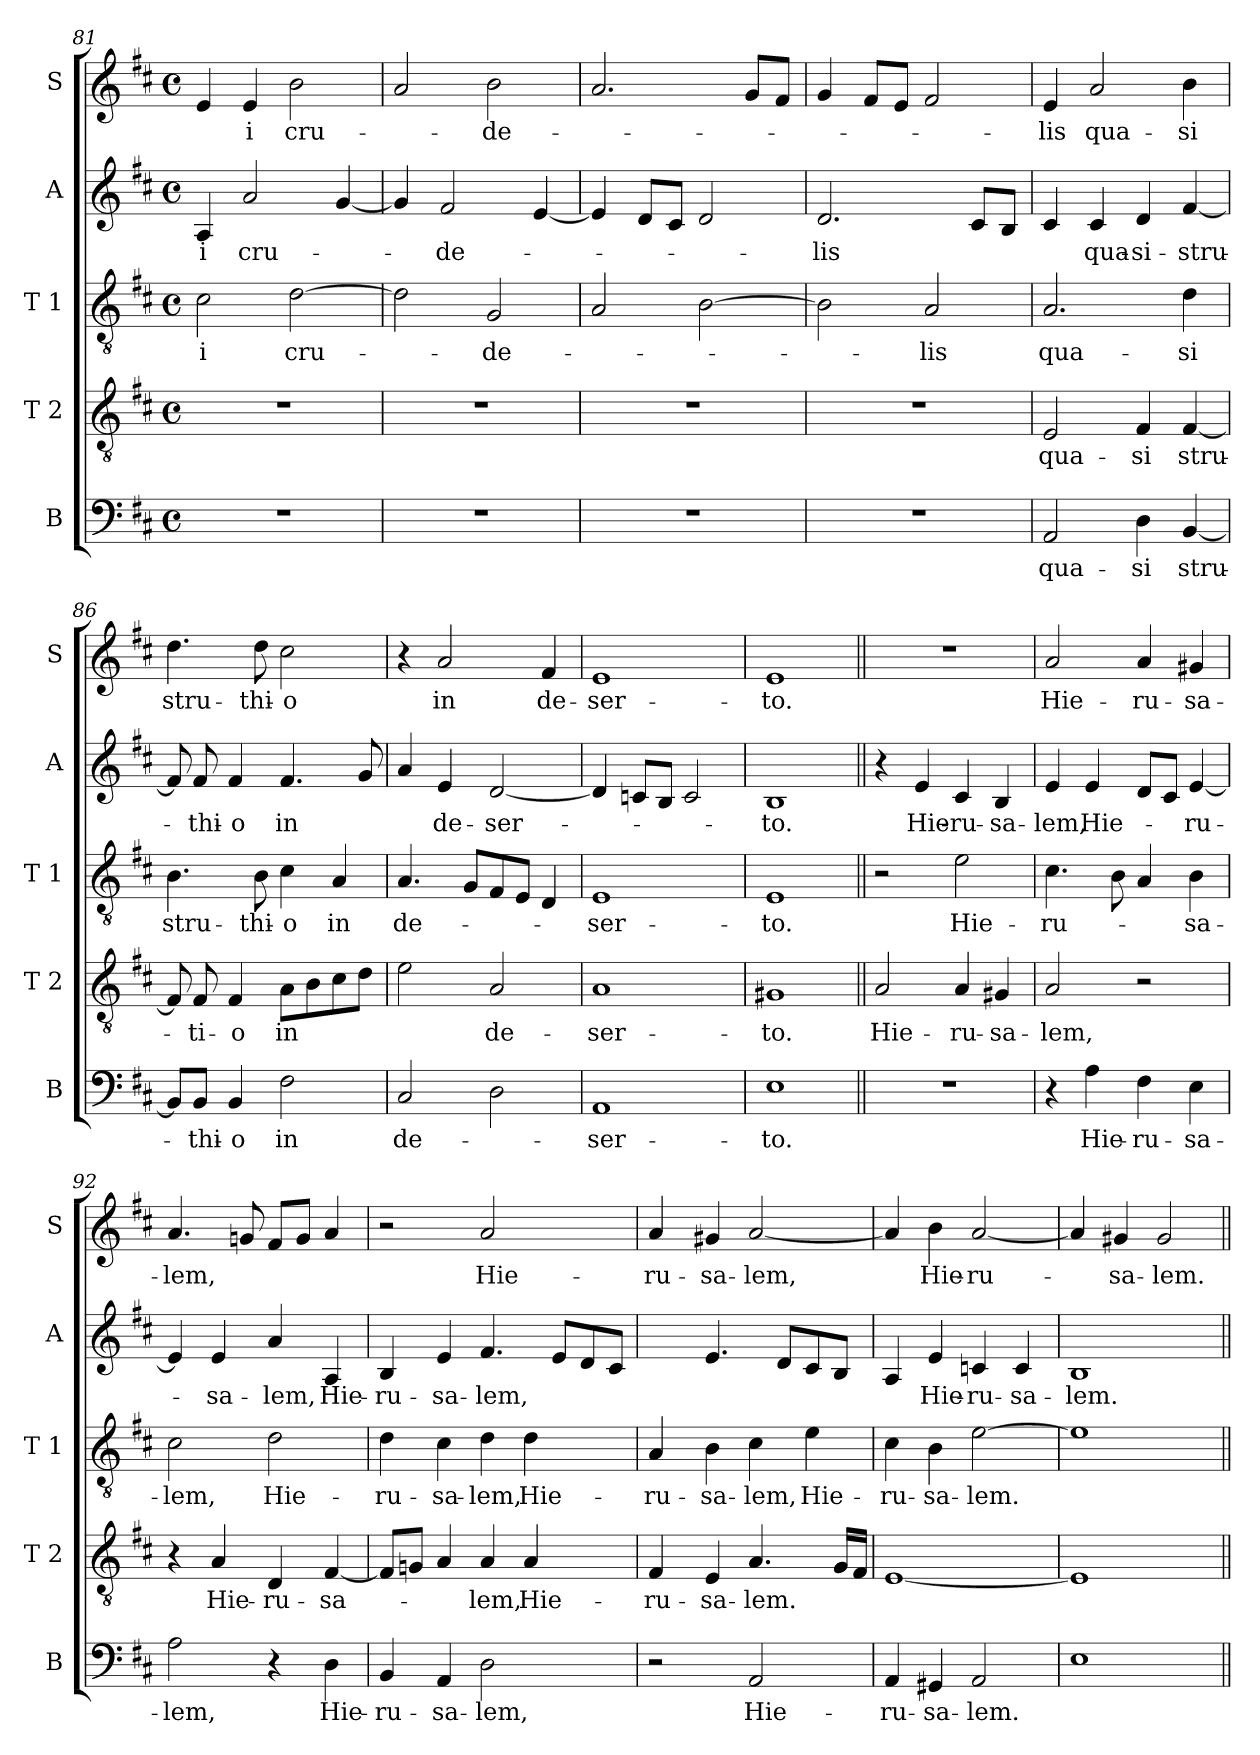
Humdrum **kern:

**kern	**text	**kern	**text	**kern	**text	**kern	**text	**kern	**text
*part5	*part5	*part4	*part4	*part3	*part3	*part2	*part2	*part1	*part1
*staff5	*staff5	*staff4	*staff4	*staff3	*staff3	*staff2	*staff2	*staff1	*staff1
*I"B	*	*I"T 2	*	*I"T 1	*	*I"A	*	*I"S	*
*I'B	*	*I'T 2	*	*I'T 1	*	*I'A	*	*I'S	*
*clefF4	*	*clefGv2	*	*clefGv2	*	*clefG2	*	*clefG2	*
*k[f#c#]	*	*k[f#c#]	*	*k[f#c#]	*	*k[f#c#]	*	*k[f#c#]	*
*b:	*	*b:	*	*b:	*	*b:	*	*b:	*
*M4/4	*	*M4/4	*	*M4/4	*	*M4/4	*	*M4/4	*
*met(c)	*	*met(c)	*	*met(c)	*	*met(c)	*	*met(c)	*
=81	=81	=81	=81	=81	=81	=81	=81	=81	=81
!	!	!	!	!	!LO:LY:b	!	!LO:LY:b	!	!
1r	.	1r	.	2c#\	-i	4A/	-i	4e/	.
!	!	!	!	!	!	!	!LO:LY:b	!	!LO:LY:b
.	.	.	.	.	.	2a/	cru-	4e/	-i
!	!	!	!	!	!LO:LY:b	!	!	!	!LO:LY:b
.	.	.	.	[2d\	cru-	.	.	2b\	cru-
.	.	.	.	.	.	[4g/	.	.	.
=82	=82	=82	=82	=82	=82	=82	=82	=82	=82
1r	.	1r	.	2d\]	.	4g/]	.	2a/	.
!	!	!	!	!	!	!	!LO:LY:b	!	!
.	.	.	.	.	.	2f#/	-de-	.	.
!	!	!	!	!	!LO:LY:b	!	!	!	!LO:LY:b
.	.	.	.	2G/	-de-	.	.	2b\	-de-
.	.	.	.	.	.	[4e/	.	.	.
=83	=83	=83	=83	=83	=83	=83	=83	=83	=83
1r	.	1r	.	2A/	.	4e/]	.	2.a/	.
.	.	.	.	.	.	8d/L	.	.	.
.	.	.	.	.	.	8c#/J	.	.	.
.	.	.	.	[2B\	.	2d/	.	.	.
.	.	.	.	.	.	.	.	8g/L	.
.	.	.	.	.	.	.	.	8f#/J	.
=84	=84	=84	=84	=84	=84	=84	=84	=84	=84
!	!	!	!	!	!	!	!LO:LY:b	!	!
1r	.	1r	.	2B\]	.	2.d/	-lis	4g/	.
.	.	.	.	.	.	.	.	8f#/L	.
.	.	.	.	.	.	.	.	8e/J	.
!	!	!	!	!	!LO:LY:b	!	!	!	!
.	.	.	.	2A/	-lis	.	.	2f#/	.
.	.	.	.	.	.	8c#/L	.	.	.
.	.	.	.	.	.	8B/J	.	.	.
!!LO:LB:g=z
=85	=85	=85	=85	=85	=85	=85	=85	=85	=85
!	!LO:LY:b	!	!LO:LY:b	!	!LO:LY:b	!	!	!	!LO:LY:b
2AA/	qua-	2E/	qua-	2.A/	qua-	4c#/	.	4e/	-lis
!	!	!	!	!	!	!	!LO:LY:b	!	!LO:LY:b
.	.	.	.	.	.	4c#/	qua-	2a/	qua-
!	!LO:LY:b	!	!LO:LY:b	!	!	!	!LO:LY:b	!	!
4D\	-si	4F#/	-si	.	.	4d/	-si-	.	.
!	!LO:LY:b	!	!LO:LY:b	!	!LO:LY:b	!	!LO:LY:b	!	!LO:LY:b
[4BB/	stru-	[4F#/	stru-	4d\	-si	[4f#/	-stru-	4b\	-si
=86	=86	=86	=86	=86	=86	=86	=86	=86	=86
!	!	!	!	!	!LO:LY:b	!	!	!	!LO:LY:b
8BB/L]	.	8F#/]	.	4.B\	stru-	8f#/]	.	4.dd\	stru-
!	!LO:LY:b	!	!LO:LY:b	!	!	!	!LO:LY:b	!	!
8BB/J	-thi-	8F#/	-ti-	.	.	8f#/	-thi-	.	.
!	!LO:LY:b	!	!LO:LY:b	!	!	!	!LO:LY:b	!	!
4BB/	-o	4F#/	-o	.	.	4f#/	-o	.	.
!	!	!	!	!	!LO:LY:b	!	!	!	!LO:LY:b
.	.	.	.	8B\	-thi-	.	.	8dd\	-thi-
!	!LO:LY:b	!	!LO:LY:b	!	!LO:LY:b	!	!LO:LY:b	!	!LO:LY:b
2F#\	in	8A\L	in	4c#\	-o	4.f#/	in	2cc#\	-o
.	.	8B\	.	.	.	.	.	.	.
!	!	!	!	!	!LO:LY:b	!	!	!	!
.	.	8c#\	.	4A/	in	.	.	.	.
.	.	8d\J	.	.	.	8g/	.	.	.
=87	=87	=87	=87	=87	=87	=87	=87	=87	=87
!	!LO:LY:b	!	!	!	!LO:LY:b	!	!	!	!
2C#/	de-	2e\	.	4.A/	de-	4a/	.	4r	.
!	!	!	!	!	!	!	!LO:LY:b	!	!LO:LY:b
.	.	.	.	.	.	4e/	de-	2a/	in
.	.	.	.	8G/L	.	.	.	.	.
!	!	!	!LO:LY:b	!	!	!	!LO:LY:b	!	!
2D\	.	2A/	de-	8F#/	.	[2d/	-ser-	.	.
.	.	.	.	8E/J	.	.	.	.	.
!	!	!	!	!	!	!	!	!	!LO:LY:b
.	.	.	.	4D/	.	.	.	4f#/	de-
=88	=88	=88	=88	=88	=88	=88	=88	=88	=88
!	!LO:LY:b	!	!LO:LY:b	!	!LO:LY:b	!	!	!	!LO:LY:b
1AA	-ser-	1A	-ser-	1E	-ser-	4d/]	.	1e	-ser-
.	.	.	.	.	.	8cn/L	.	.	.
.	.	.	.	.	.	8B/J	.	.	.
.	.	.	.	.	.	2c/	.	.	.
=89	=89	=89	=89	=89	=89	=89	=89	=89	=89
!	!LO:LY:b	!	!LO:LY:b	!	!LO:LY:b	!	!LO:LY:b	!	!LO:LY:b
1E	-to.	1G#X	-to.	1E	-to.	1B	-to.	1e	-to.
!!LO:PB:g=z
=90||	=90||	=90||	=90||	=90||	=90||	=90||	=90||	=90||	=90||
!	!	!	!LO:LY:b	!	!	!	!	!	!
1r	.	2A/	Hie-	2r	.	4r	.	1r	.
!	!	!	!	!	!	!	!LO:LY:b	!	!
.	.	.	.	.	.	4e/	Hie-	.	.
!	!	!	!LO:LY:b	!	!LO:LY:b	!	!LO:LY:b	!	!
.	.	4A/	-ru-	2e\	Hie-	4c#/	-ru-	.	.
!	!	!	!LO:LY:b	!	!	!	!LO:LY:b	!	!
.	.	4G#X/	-sa-	.	.	4B/	-sa-	.	.
=91	=91	=91	=91	=91	=91	=91	=91	=91	=91
!	!	!	!LO:LY:b	!	!LO:LY:b	!	!LO:LY:b	!	!LO:LY:b
4r	.	2A/	-lem,	4.c#\	-ru-	4e/	-lem,	2a/	Hie-
!	!LO:LY:b	!	!	!	!	!	!LO:LY:b	!	!
4A\	Hie-	.	.	.	.	4e/	Hie-	.	.
.	.	.	.	8B\	.	.	.	.	.
!	!LO:LY:b	!	!	!	!	!	!	!	!LO:LY:b
4F#\	-ru-	2r	.	4A/	.	8d/L	.	4a/	-ru-
.	.	.	.	.	.	8c#/J	.	.	.
!	!LO:LY:b	!	!	!	!LO:LY:b	!	!LO:LY:b	!	!LO:LY:b
4E\	-sa-	.	.	4B\	-sa-	[4e/	-ru-	4g#X/	-sa-
=92	=92	=92	=92	=92	=92	=92	=92	=92	=92
!	!LO:LY:b	!	!	!	!LO:LY:b	!	!	!	!LO:LY:b
2A\	-lem,	4r	.	2c#\	-lem,	4e/]	.	4.a/	-lem,
!	!	!	!LO:LY:b	!	!	!	!LO:LY:b	!	!
.	.	4A/	Hie-	.	.	4e/	-sa-	.	.
.	.	.	.	.	.	.	.	8gn/	.
!	!	!	!LO:LY:b	!	!LO:LY:b	!	!LO:LY:b	!	!
4r	.	4D/	-ru-	2d\	Hie-	4a/	-lem,	8f#/L	.
.	.	.	.	.	.	.	.	8g/J	.
!	!LO:LY:b	!	!LO:LY:b	!	!	!	!LO:LY:b	!	!
4D\	Hie-	[4F#/	-sa-	.	.	4A/	Hie-	4a/	.
=93	=93	=93	=93	=93	=93	=93	=93	=93	=93
!	!LO:LY:b	!	!	!	!LO:LY:b	!	!LO:LY:b	!	!
4BB/	-ru-	8F#/L]	.	4d\	-ru-	4B/	-ru-	2r	.
.	.	8Gn/J	.	.	.	.	.	.	.
!	!LO:LY:b	!	!	!	!LO:LY:b	!	!LO:LY:b	!	!
4AA/	-sa-	4A/	.	4c#\	-sa-	4e/	-sa-	.	.
!	!LO:LY:b	!	!LO:LY:b	!	!LO:LY:b	!	!LO:LY:b	!	!LO:LY:b
2D\	-lem,	4A/	-lem,	4d\	-lem,	4.f#/	-lem,	2a/	Hie-
!	!	!	!LO:LY:b	!	!LO:LY:b	!	!	!	!
.	.	4A/	Hie-	4d\	Hie-	.	.	.	.
.	.	.	.	.	.	8e/L	.	.	.
4ryy	.	4ryy	.	4ryy	.	8d/	.	4ryy	.
.	.	.	.	.	.	8c#/J	.	.	.
=94	=94	=94	=94	=94	=94	=94	=94	=94	=94
!	!	!	!LO:LY:b	!	!LO:LY:b	!	!	!	!LO:LY:b
2r	.	4F#/	-ru-	4A/	-ru-	8d/Lyy	.	4a/	-ru-
.	.	.	.	.	.	8c#/Jyy	.	.	.
!	!	!	!LO:LY:b	!	!LO:LY:b	!	!	!	!LO:LY:b
.	.	4E/	-sa-	4B\	-sa-	4.e/	.	4g#X/	-sa-
!	!LO:LY:b	!	!LO:LY:b	!	!LO:LY:b	!	!	!	!LO:LY:b
2AA/	Hie-	4.A/	-lem.	4c#\	-lem,	.	.	[2a/	-lem,
.	.	.	.	.	.	8d/L	.	.	.
!	!	!	!	!	!LO:LY:b	!	!	!	!
.	.	.	.	4e\	Hie-	8c#/	.	.	.
.	.	16G/LL	.	.	.	8B/J	.	.	.
.	.	16F#/JJ	.	.	.	.	.	.	.
=95	=95	=95	=95	=95	=95	=95	=95	=95	=95
!	!LO:LY:b	!	!	!	!LO:LY:b	!	!	!	!
4AA/	-ru-	[1E	.	4c#\	-ru-	4A/	.	4a/]	.
!	!LO:LY:b	!	!	!	!LO:LY:b	!	!LO:LY:b	!	!LO:LY:b
4GG#X/	-sa-	.	.	4B\	-sa-	4e/	Hie-	4b\	Hie-
!	!LO:LY:b	!	!	!	!LO:LY:b	!	!LO:LY:b	!	!LO:LY:b
2AA/	-lem.	.	.	[2e\	-lem.	4cn/	-ru-	[2a/	-ru-
!	!	!	!	!	!	!	!LO:LY:b	!	!
.	.	.	.	.	.	4c/	-sa-	.	.
=96	=96	=96	=96	=96	=96	=96	=96	=96	=96
!	!	!	!	!	!	!	!LO:LY:b	!	!
1E	.	1E]	.	1e]	.	1B	-lem.	4a/]	.
!	!	!	!	!	!	!	!	!	!LO:LY:b
.	.	.	.	.	.	.	.	4g#X/	-sa-
!	!	!	!	!	!	!	!	!	!LO:LY:b
.	.	.	.	.	.	.	.	2g#/	-lem.
=||	=||	=||	=||	=||	=||	=||	=||	=||	=||
*-	*-	*-	*-	*-	*-	*-	*-	*-	*-
